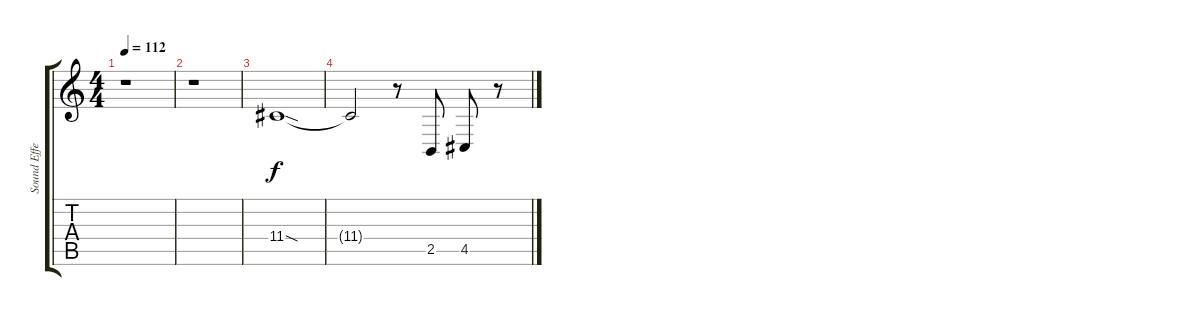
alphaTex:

\track ("Sound Effects 2" "Sound Effe") {instrument agogo}
\staff {score tabs}
\tuning (E4 B3 G3 D3 A2 E2) {hide}
\ts (4 4)
\tempo 112
\clef g2
\ks c
r.1{dy f} |
r.1 |
11.4{sod}.1{volume 8 instrument pad2warm} |
11.4{t}.2 r.8 2.5.8{volume 13 instrument agogo} 4.5.8 r.8
